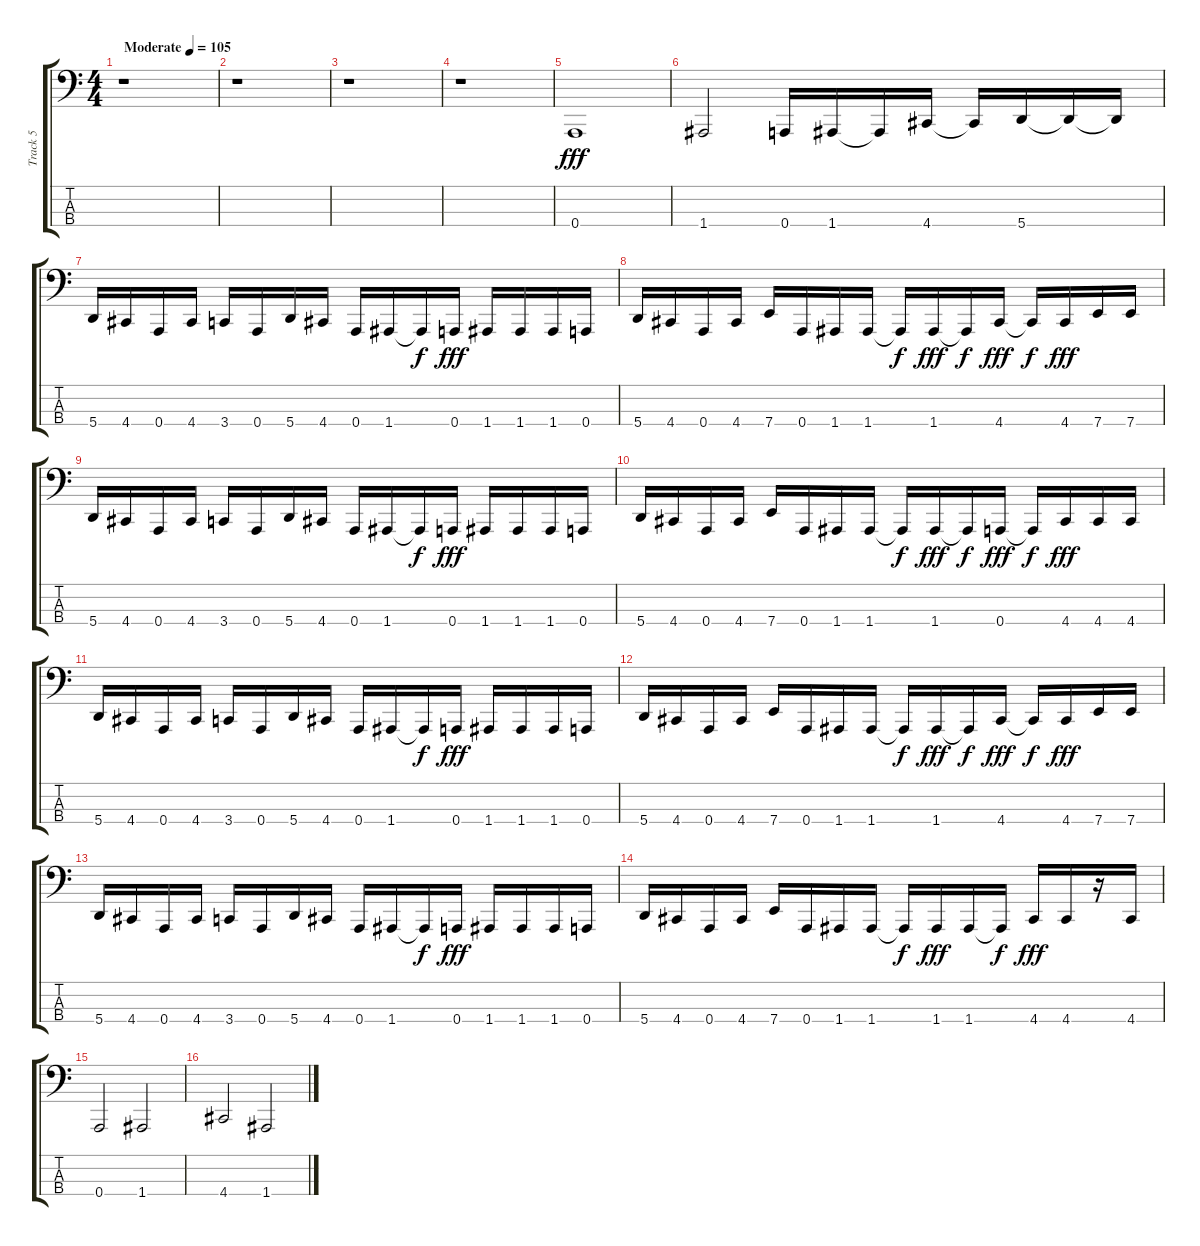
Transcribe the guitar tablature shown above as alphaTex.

\track ("Track 5" "Track 5") {instrument slapbass1}
\staff {score tabs}
\tuning (D2 A1 E1 A0) {hide}
\ts (4 4)
\tempo (105 "Moderate")
\clef f4
\ks c
r.1{dy fff instrument slapbass1} |
r.1 |
r.1 |
r.1 |
0.4.1 |
1.4.2 0.4.16 1.4.16 1.4{t}.16 4.4.16 4.4{t}.16 5.4.16 5.4{t}.16 5.4{t}.16 |
5.4.16 4.4.16 0.4.16 4.4.16 3.4.16 0.4.16 5.4.16 4.4.16 0.4.16 1.4.16 1.4{t}.16{dy f} 0.4.16{dy fff} 1.4.16 1.4.16 1.4.16 0.4.16 |
5.4.16 4.4.16 0.4.16 4.4.16 7.4.16 0.4.16 1.4.16 1.4.16 1.4{t}.16{dy f} 1.4.16{dy fff} 1.4{t}.16{dy f} 4.4.16{dy fff} 4.4{t}.16{dy f} 4.4.16{dy fff} 7.4.16 7.4.16 |
5.4.16 4.4.16 0.4.16 4.4.16 3.4.16 0.4.16 5.4.16 4.4.16 0.4.16 1.4.16 1.4{t}.16{dy f} 0.4.16{dy fff} 1.4.16 1.4.16 1.4.16 0.4.16 |
5.4.16 4.4.16 0.4.16 4.4.16 7.4.16 0.4.16 1.4.16 1.4.16 1.4{t}.16{dy f} 1.4.16{dy fff} 1.4{t}.16{dy f} 0.4.16{dy fff} 0.4{t}.16{dy f} 4.4.16{dy fff} 4.4.16 4.4.16 |
5.4.16 4.4.16 0.4.16 4.4.16 3.4.16 0.4.16 5.4.16 4.4.16 0.4.16 1.4.16 1.4{t}.16{dy f} 0.4.16{dy fff} 1.4.16 1.4.16 1.4.16 0.4.16 |
5.4.16 4.4.16 0.4.16 4.4.16 7.4.16 0.4.16 1.4.16 1.4.16 1.4{t}.16{dy f} 1.4.16{dy fff} 1.4{t}.16{dy f} 4.4.16{dy fff} 4.4{t}.16{dy f} 4.4.16{dy fff} 7.4.16 7.4.16 |
5.4.16 4.4.16 0.4.16 4.4.16 3.4.16 0.4.16 5.4.16 4.4.16 0.4.16 1.4.16 1.4{t}.16{dy f} 0.4.16{dy fff} 1.4.16 1.4.16 1.4.16 0.4.16 |
5.4.16 4.4.16 0.4.16 4.4.16 7.4.16 0.4.16 1.4.16 1.4.16 1.4{t}.16{dy f} 1.4.16{dy fff} 1.4.16 1.4{t}.16{dy f} 4.4.16{dy fff} 4.4.16 r.16 4.4.16 |
0.4.2 1.4.2 |
4.4.2 1.4.2
